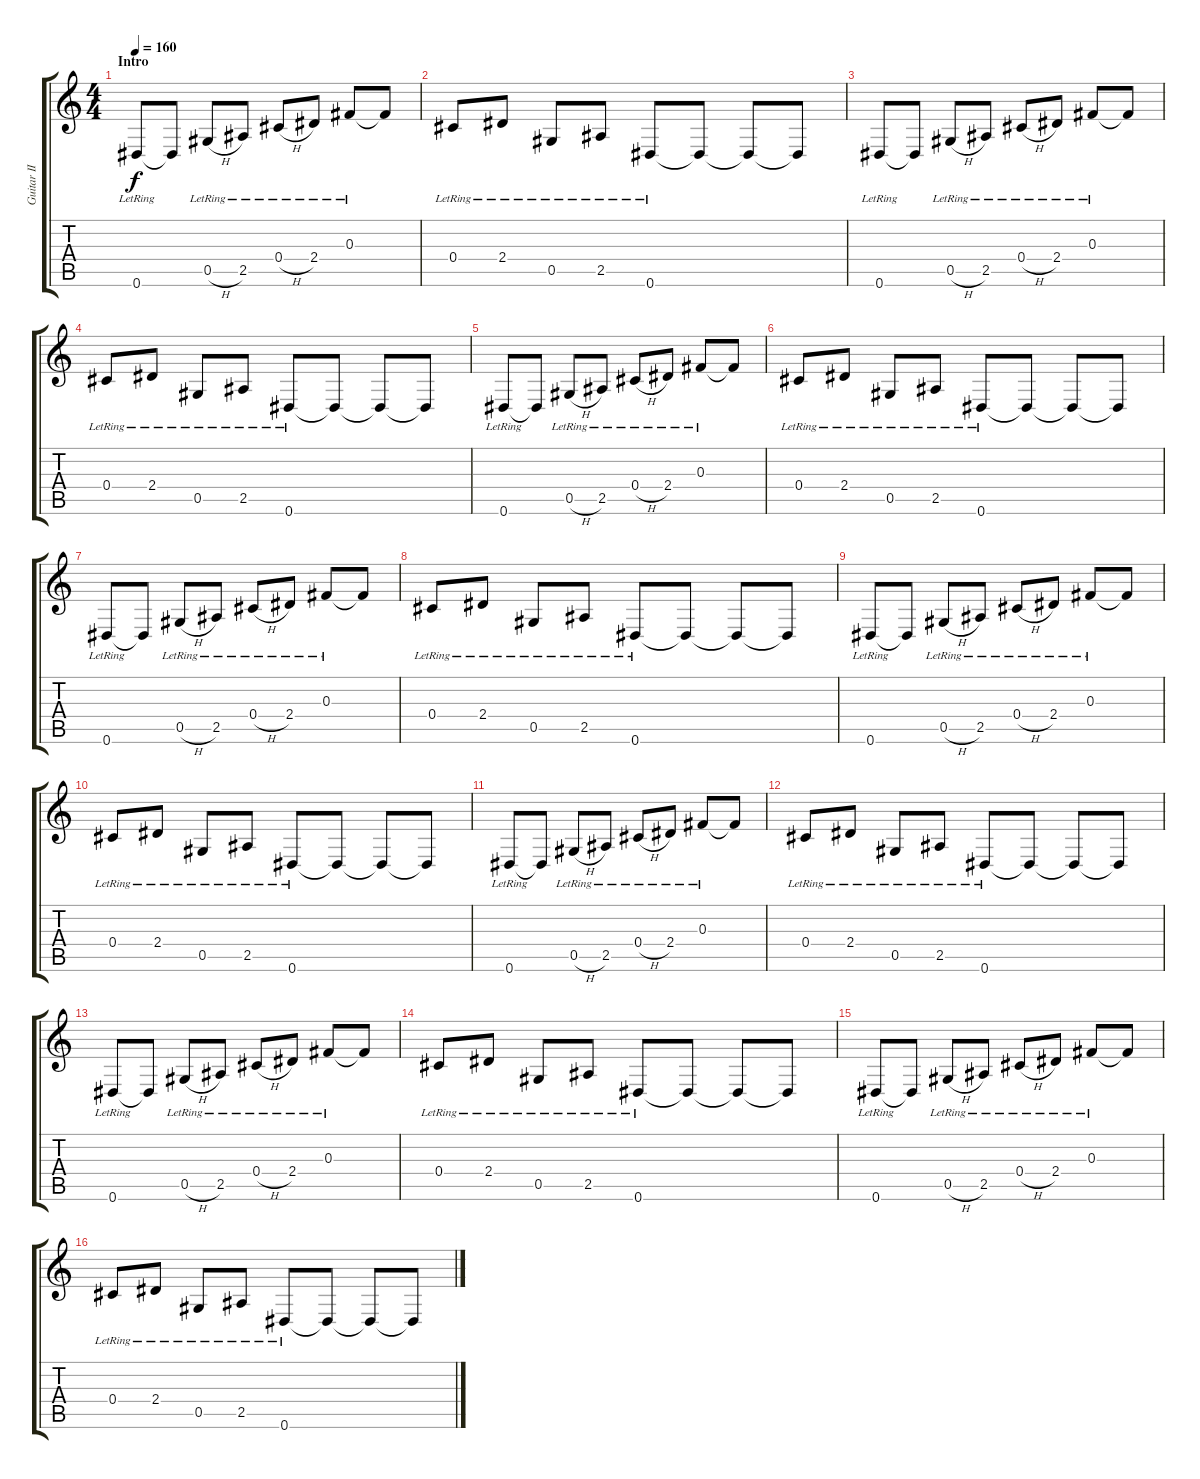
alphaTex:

\track ("Guitar II" "Guitar II") {instrument distortionguitar}
\staff {score tabs}
\tuning (Eb4 Bb3 Gb3 Db3 Ab2 Eb2) {hide}
\ts (4 4)
\section ("" "Intro")
\tempo 160
\clef g2
\ks c
0.6{lr}.8{dy f volume 16 instrument electricguitarclean} 0.6{t}.8 0.5{h lr}.8 2.5{lr}.8 0.4{h lr}.8 2.4{lr}.8 0.3{lr}.8 0.3{t}.8 |
0.4{lr}.8 2.4{lr}.8 0.5{lr}.8 2.5{lr}.8 0.6{lr}.8 0.6{t}.8 0.6{t}.8 0.6{t}.8 |
0.6{lr}.8 0.6{t}.8 0.5{h lr}.8 2.5{lr}.8 0.4{h lr}.8 2.4{lr}.8 0.3{lr}.8 0.3{t}.8 |
0.4{lr}.8 2.4{lr}.8 0.5{lr}.8 2.5{lr}.8 0.6{lr}.8 0.6{t}.8 0.6{t}.8 0.6{t}.8 |
0.6{lr}.8 0.6{t}.8 0.5{h lr}.8 2.5{lr}.8 0.4{h lr}.8 2.4{lr}.8 0.3{lr}.8 0.3{t}.8 |
0.4{lr}.8 2.4{lr}.8 0.5{lr}.8 2.5{lr}.8 0.6{lr}.8 0.6{t}.8 0.6{t}.8 0.6{t}.8 |
0.6{lr}.8 0.6{t}.8 0.5{h lr}.8 2.5{lr}.8 0.4{h lr}.8 2.4{lr}.8 0.3{lr}.8 0.3{t}.8 |
0.4{lr}.8 2.4{lr}.8 0.5{lr}.8 2.5{lr}.8 0.6{lr}.8 0.6{t}.8 0.6{t}.8 0.6{t}.8 |
0.6{lr}.8 0.6{t}.8 0.5{h lr}.8 2.5{lr}.8 0.4{h lr}.8 2.4{lr}.8 0.3{lr}.8 0.3{t}.8 |
0.4{lr}.8 2.4{lr}.8 0.5{lr}.8 2.5{lr}.8 0.6{lr}.8 0.6{t}.8 0.6{t}.8 0.6{t}.8 |
0.6{lr}.8 0.6{t}.8 0.5{h lr}.8 2.5{lr}.8 0.4{h lr}.8 2.4{lr}.8 0.3{lr}.8 0.3{t}.8 |
0.4{lr}.8 2.4{lr}.8 0.5{lr}.8 2.5{lr}.8 0.6{lr}.8 0.6{t}.8 0.6{t}.8 0.6{t}.8 |
0.6{lr}.8 0.6{t}.8 0.5{h lr}.8 2.5{lr}.8 0.4{h lr}.8 2.4{lr}.8 0.3{lr}.8 0.3{t}.8 |
0.4{lr}.8 2.4{lr}.8 0.5{lr}.8 2.5{lr}.8 0.6{lr}.8 0.6{t}.8 0.6{t}.8 0.6{t}.8 |
0.6{lr}.8 0.6{t}.8 0.5{h lr}.8 2.5{lr}.8 0.4{h lr}.8 2.4{lr}.8 0.3{lr}.8 0.3{t}.8 |
0.4{lr}.8 2.4{lr}.8 0.5{lr}.8 2.5{lr}.8 0.6{lr}.8 0.6{t}.8 0.6{t}.8 0.6{t}.8
